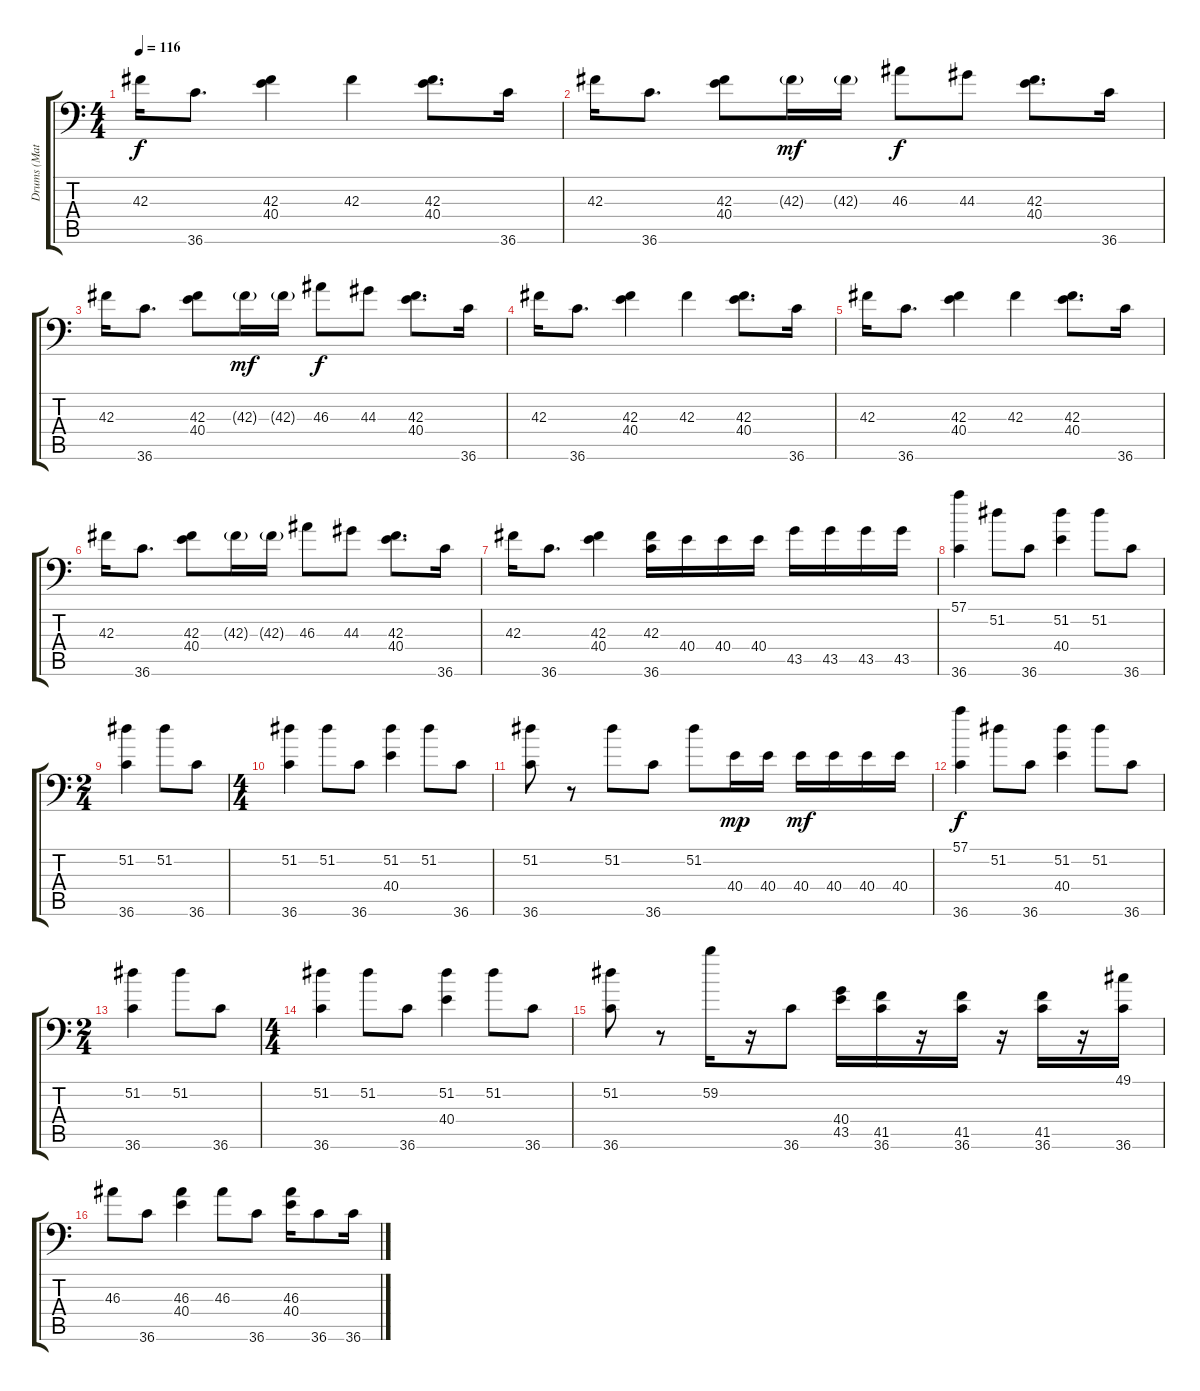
\track ("Drums (Matt)" "Drums (Mat") {instrument acousticgrandpiano}
\staff {score tabs}
\tuning (C-1 C-1 C-1 C-1 C-1 C-1) {hide}
\ts (4 4)
\tempo 116
\clef f4
\ks c
42.3.16{dy f} 36.6.8{d} (42.3 40.4).4 42.3.4 (42.3 40.4).8{d} 36.6.16 |
42.3.16 36.6.8{d} (42.3 40.4).8 42.3{g}.16{dy mf} 42.3{g}.16 46.3.8{dy f} 44.3.8 (42.3 40.4).8{d} 36.6.16 |
42.3.16 36.6.8{d} (42.3 40.4).8 42.3{g}.16{dy mf} 42.3{g}.16 46.3.8{dy f} 44.3.8 (42.3 40.4).8{d} 36.6.16 |
42.3.16 36.6.8{d} (42.3 40.4).4 42.3.4 (42.3 40.4).8{d} 36.6.16 |
42.3.16 36.6.8{d} (42.3 40.4).4 42.3.4 (42.3 40.4).8{d} 36.6.16 |
42.3.16 36.6.8{d} (42.3 40.4).8 42.3{g}.16 42.3{g}.16 46.3.8 44.3.8 (42.3 40.4).8{d} 36.6.16 |
42.3.16 36.6.8{d} (42.3 40.4).4 (42.3 36.6).16 40.4.16 40.4.16 40.4.16 43.5.16 43.5.16 43.5.16 43.5.16 |
(57.1 36.6).4 51.2.8 36.6.8 (51.2 40.4).4 51.2.8 36.6.8 |
\ts (2 4)
(51.2 36.6).4 51.2.8 36.6.8 |
\ts (4 4)
(51.2 36.6).4 51.2.8 36.6.8 (51.2 40.4).4 51.2.8 36.6.8 |
(51.2 36.6).8 r.8 51.2.8 36.6.8 51.2.8 40.4.16{dy mp} 40.4.16 40.4.16{dy mf} 40.4.16 40.4.16 40.4.16 |
(57.1 36.6).4{dy f} 51.2.8 36.6.8 (51.2 40.4).4 51.2.8 36.6.8 |
\ts (2 4)
(51.2 36.6).4 51.2.8 36.6.8 |
\ts (4 4)
(51.2 36.6).4 51.2.8 36.6.8 (51.2 40.4).4 51.2.8 36.6.8 |
(51.2 36.6).8 r.8 59.2.16 r.16 36.6.8 (40.4 43.5).16 (41.5 36.6).16 r.16 (41.5 36.6).16 r.16 (41.5 36.6).16 r.16 (49.1 36.6).16 |
46.3.8 36.6.8 (46.3 40.4).4 46.3.8 36.6.8 (46.3 40.4).16 36.6.8 36.6.16
